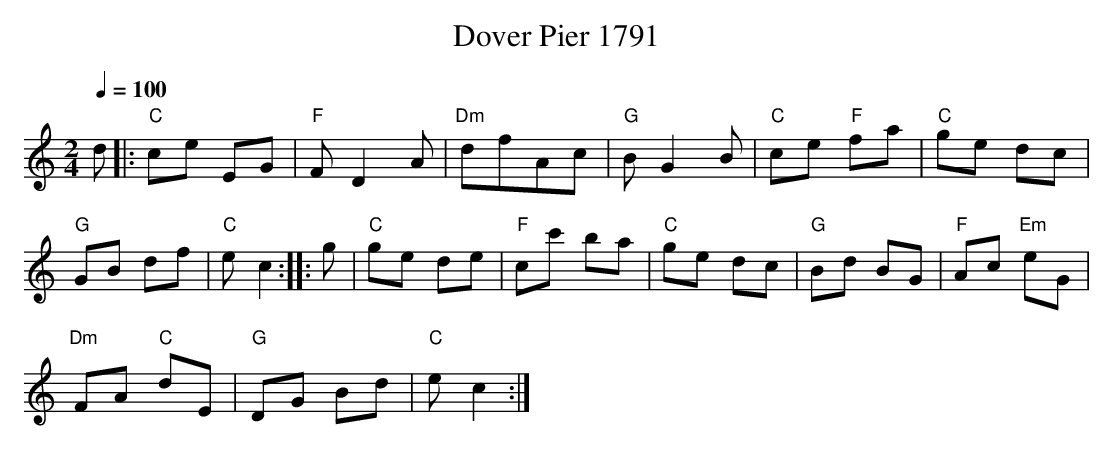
X:1     %Music
T:Dover Pier 1791     %Tune name
Q:1/4=100     %Tempo
M:2/4     %Meter
L:1/16     %
K:C
d2 |:"C"c2e2 E2G2 |"F"F2 D4 A2 |"Dm"d2f2A2c2 |"G"B2 G4 B2 |"C"c2e2 "F"f2a2 |"C"g2e2 d2c2 |
"G"G2B2 d2f2 |"C"e2 c4 ::g2 |"C"g2e2 d2e2 |"F"c2c'2 b2a2 |"C"g2e2 d2c2 |"G"B2d2 B2G2 |"F"A2c2 "Em"e2G2 |
"Dm"F2A2 "C"d2E2 |"G"D2G2 B2d2 |"C"e2 c4 :|
